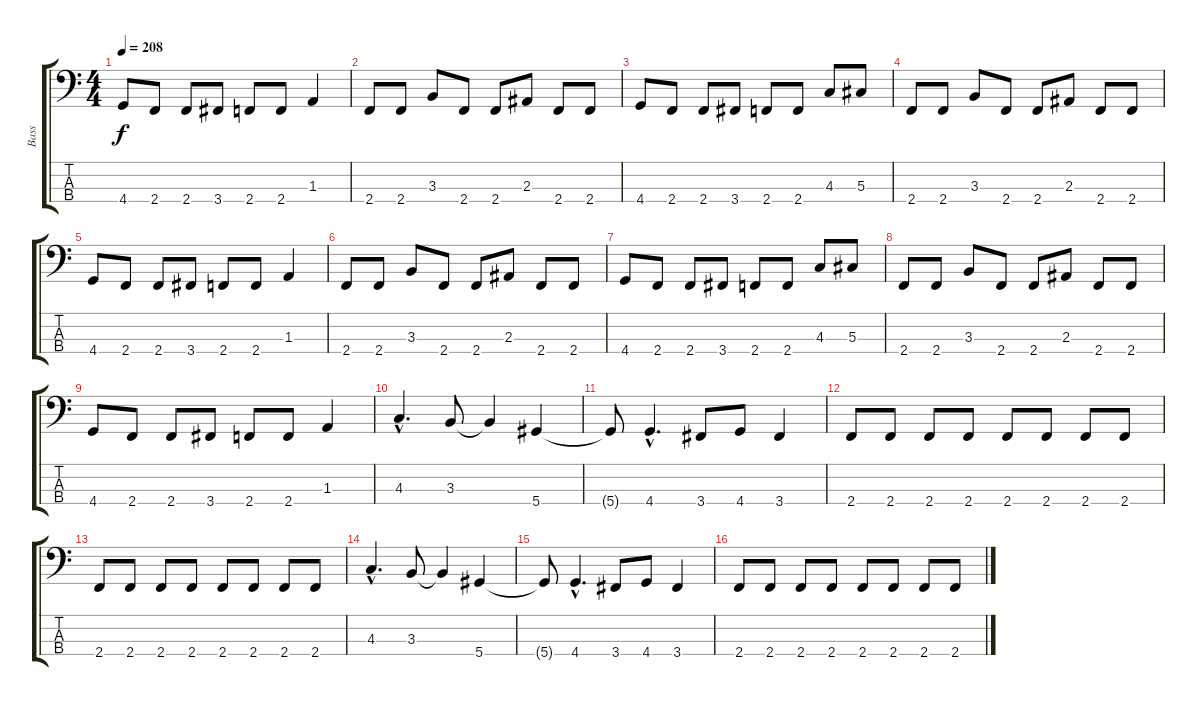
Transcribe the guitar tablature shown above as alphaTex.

\track ("Bass" "Bass") {instrument electricbasspick}
\staff {score tabs}
\tuning (Gb2 Db2 Ab1 Eb1) {hide}
\ts (4 4)
\tempo 208
\clef f4
\ks c
4.4.8{dy f} 2.4.8 2.4.8 3.4.8 2.4.8 2.4.8 1.3.4 |
2.4.8 2.4.8 3.3.8 2.4.8 2.4.8 2.3.8 2.4.8 2.4.8 |
4.4.8 2.4.8 2.4.8 3.4.8 2.4.8 2.4.8 4.3.8 5.3.8 |
2.4.8 2.4.8 3.3.8 2.4.8 2.4.8 2.3.8 2.4.8 2.4.8 |
4.4.8 2.4.8 2.4.8 3.4.8 2.4.8 2.4.8 1.3.4 |
2.4.8 2.4.8 3.3.8 2.4.8 2.4.8 2.3.8 2.4.8 2.4.8 |
4.4.8 2.4.8 2.4.8 3.4.8 2.4.8 2.4.8 4.3.8 5.3.8 |
2.4.8 2.4.8 3.3.8 2.4.8 2.4.8 2.3.8 2.4.8 2.4.8 |
4.4.8 2.4.8 2.4.8 3.4.8 2.4.8 2.4.8 1.3.4 |
4.3{hac}.4{d} 3.3.8 3.3{t}.4 5.4.4 |
5.4{t}.8 4.4{hac}.4{d} 3.4.8 4.4.8 3.4.4 |
2.4.8 2.4.8 2.4.8 2.4.8 2.4.8 2.4.8 2.4.8 2.4.8 |
2.4.8 2.4.8 2.4.8 2.4.8 2.4.8 2.4.8 2.4.8 2.4.8 |
4.3{hac}.4{d} 3.3.8 3.3{t}.4 5.4.4 |
5.4{t}.8 4.4{hac}.4{d} 3.4.8 4.4.8 3.4.4 |
2.4.8 2.4.8 2.4.8 2.4.8 2.4.8 2.4.8 2.4.8 2.4.8
